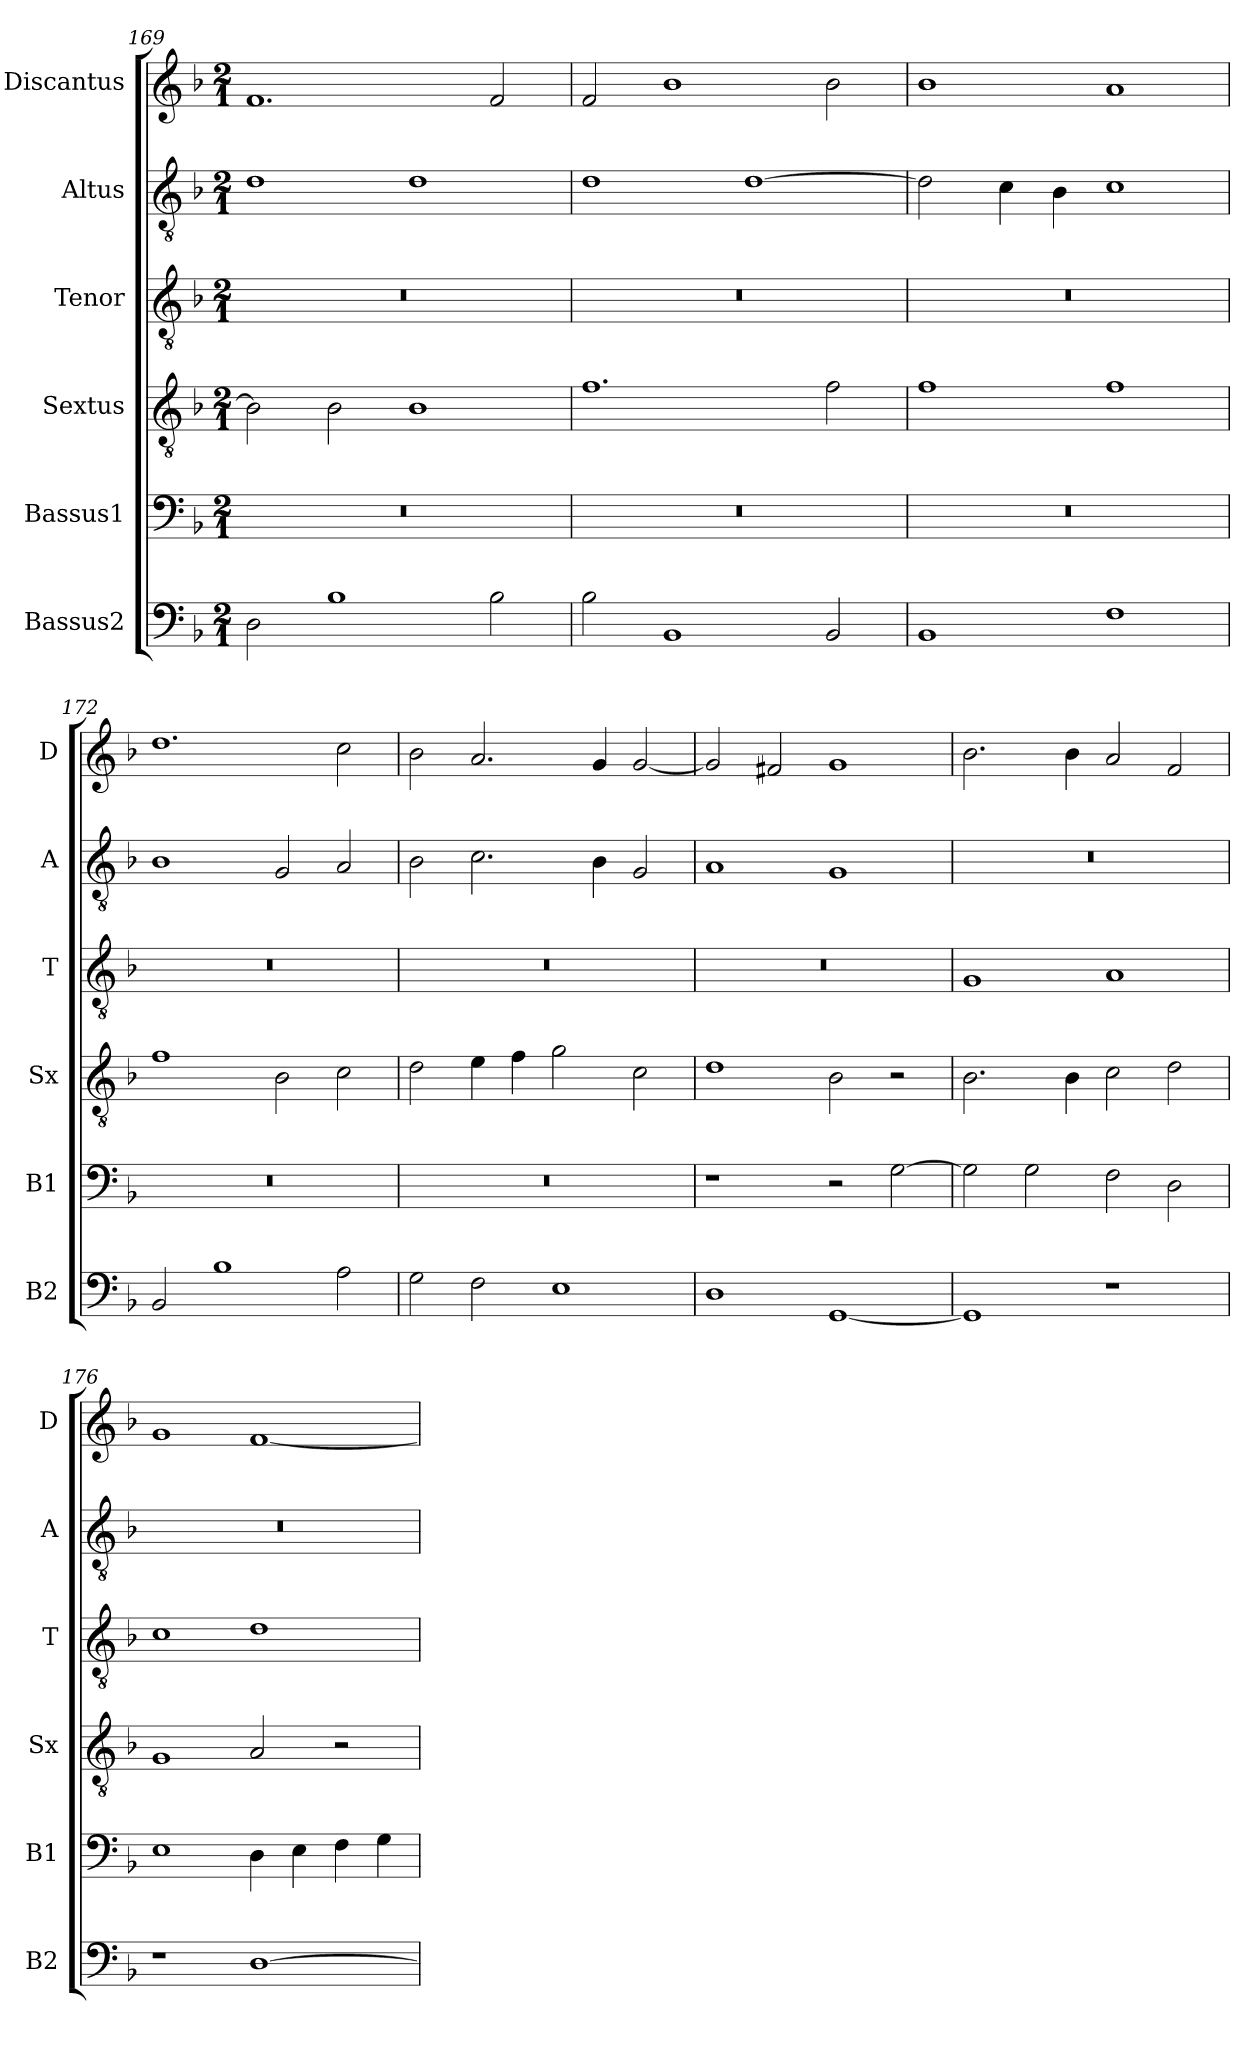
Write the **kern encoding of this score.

**kern	**kern	**kern	**kern	**kern	**kern
*part6	*part5	*part4	*part3	*part2	*part1
*staff6	*staff5	*staff4	*staff3	*staff2	*staff1
*I"Bassus2	*I"Bassus1	*I"Sextus	*I"Tenor	*I"Altus	*I"Discantus
*I'B2	*I'B1	*I'Sx	*I'T	*I'A	*I'D
*clefF4	*clefF4	*clefGv2	*clefGv2	*clefGv2	*clefG2
*k[b-]	*k[b-]	*k[b-]	*k[b-]	*k[b-]	*k[b-]
*M2/1	*M2/1	*M2/1	*M2/1	*M2/1	*M2/1
=169	=169	=169	=169	=169	=169
2D\	0r	2B-\]	0r	1d	1.f
1B-	.	2B-\	.	.	.
.	.	1B-	.	1d	.
2B-\	.	.	.	.	2f/
=170	=170	=170	=170	=170	=170
2B-\	0r	1.f	0r	1d	2f/
1BB-	.	.	.	.	1b-
.	.	.	.	[1d	.
2BB-/	.	2f\	.	.	2b-\
=171	=171	=171	=171	=171	=171
1BB-	0r	1f	0r	2d\]	1b-
.	.	.	.	4c\	.
.	.	.	.	4B-\	.
1F	.	1f	.	1c	1a
=172	=172	=172	=172	=172	=172
2BB-/	0r	1f	0r	1B-	1.dd
1B-	.	.	.	.	.
.	.	2B-\	.	2G/	.
2A\	.	2c\	.	2A/	2cc\
=173	=173	=173	=173	=173	=173
2G\	0r	2d\	0r	2B-\	2b-\
2F\	.	4e\	.	2.c\	2.a/
.	.	4f\	.	.	.
1E	.	2g\	.	.	.
.	.	.	.	4B-\	4g/
.	.	2c\	.	2G/	[2g/
=174	=174	=174	=174	=174	=174
1D	1r	1d	0r	1A	2g/]
.	.	.	.	.	2f#X/
[1GG	2r	2B-\	.	1G	1g
.	[2G\	2r	.	.	.
=175	=175	=175	=175	=175	=175
1GG]	2G\]	2.B-\	1G	0r	2.b-\
.	2G\	.	.	.	.
.	.	4B-\	.	.	4b-\
1r	2F\	2c\	1A	.	2a/
.	2D\	2d\	.	.	2f/
=176	=176	=176	=176	=176	=176
1r	1E	1G	1c	0r	1g
[1D	4D\	2A/	1d	.	[1f
.	4E\	.	.	.	.
.	4F\	2r	.	.	.
.	4G\	.	.	.	.
=	=	=	=	=	=
*-	*-	*-	*-	*-	*-
